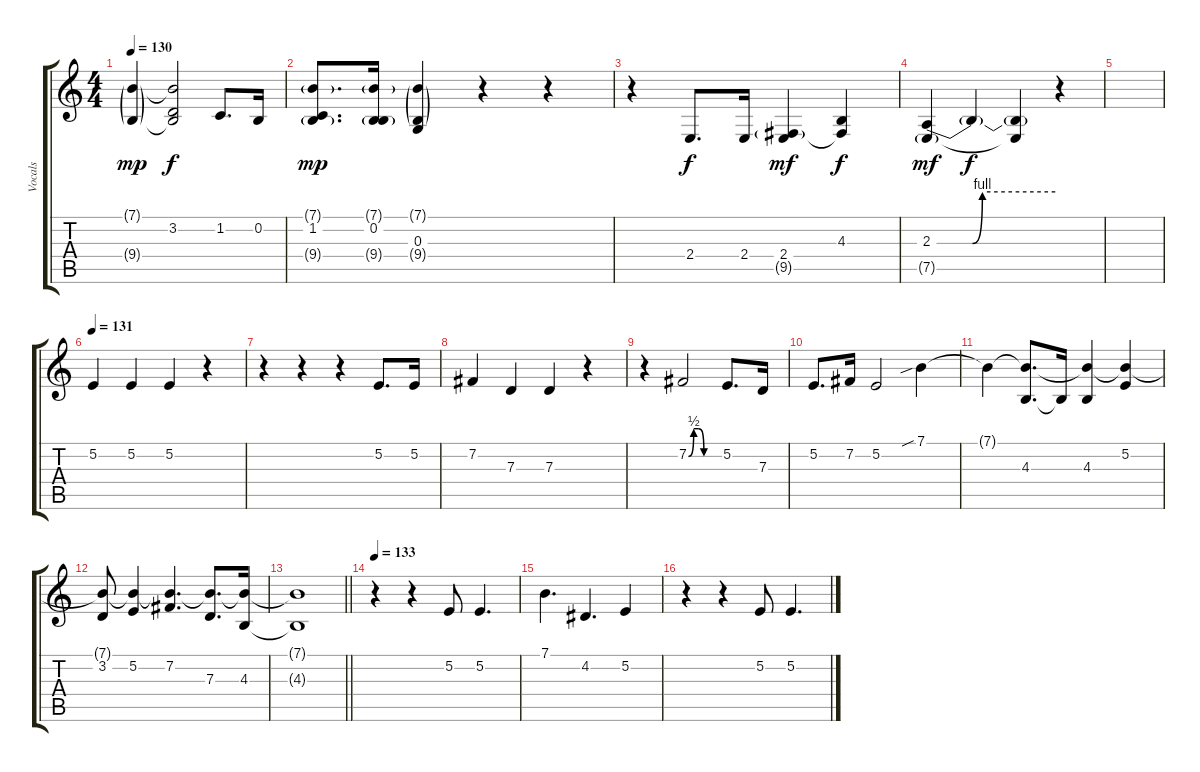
\track ("Vocals" "Vocals") {instrument viola}
\staff {score tabs}
\tuning (E4 B3 G3 D3 A2 E2) {hide}
\ts (4 4)
\tempo 130
\clef g2
\ks c
(7.1{g} 9.4{g}).4{dy mp} (7.1{t} 3.2 9.4{t}).2{dy f} 1.2.8{d} 0.2.16 |
(7.1{g} 1.2 9.4{g}).8{d dy mp} (7.1{g} 0.2 9.4{g}).16 (7.1{g} 0.3 9.4{g}).4 r.4 r.4 |
r.4 2.4.8{d dy f} 2.4.16 (2.4 9.5{g}).4{dy mf} (4.3 9.5{t}).4{dy f} |
(2.3{be (custom 0 0 18 0 23 4 60 4)} 7.5{g}).4{dy mf} 2.3{t}.4{dy f} (2.3{t} 7.5{t}).4 r.4 |
|
\tempo 131
5.2.4 5.2.4 5.2.4 r.4 |
r.4 r.4 r.4 5.2.8{d} 5.2.16 |
7.2.4 7.3.4 7.3.4 r.4 |
r.4 7.2{be (custom 0 0 10 2 20 2 30 0 60 0)}.2 5.2.8{d} 7.3.16 |
5.2.8{d} 7.2.16 5.2.2 7.1{sib}.4 |
7.1{t}.4 (7.1{t} 4.3).8{d} 4.3{t}.16 (7.1{t} 4.3).4 (7.1{t} 5.2).4 |
(7.1{t} 3.2).8 (7.1{t} 5.2).4 (7.1{t} 7.2).4{d} (7.1{t} 7.3).8{d} (7.1{t} 4.3).16 |
\barLineRight lightlight
(7.1{t} 4.3{t}).1 |
\tempo 133
r.4 r.4 5.2.8 5.2.4{d} |
7.1.4{d} 4.2.4{d} 5.2.4 |
r.4 r.4 5.2.8 5.2.4{d}
